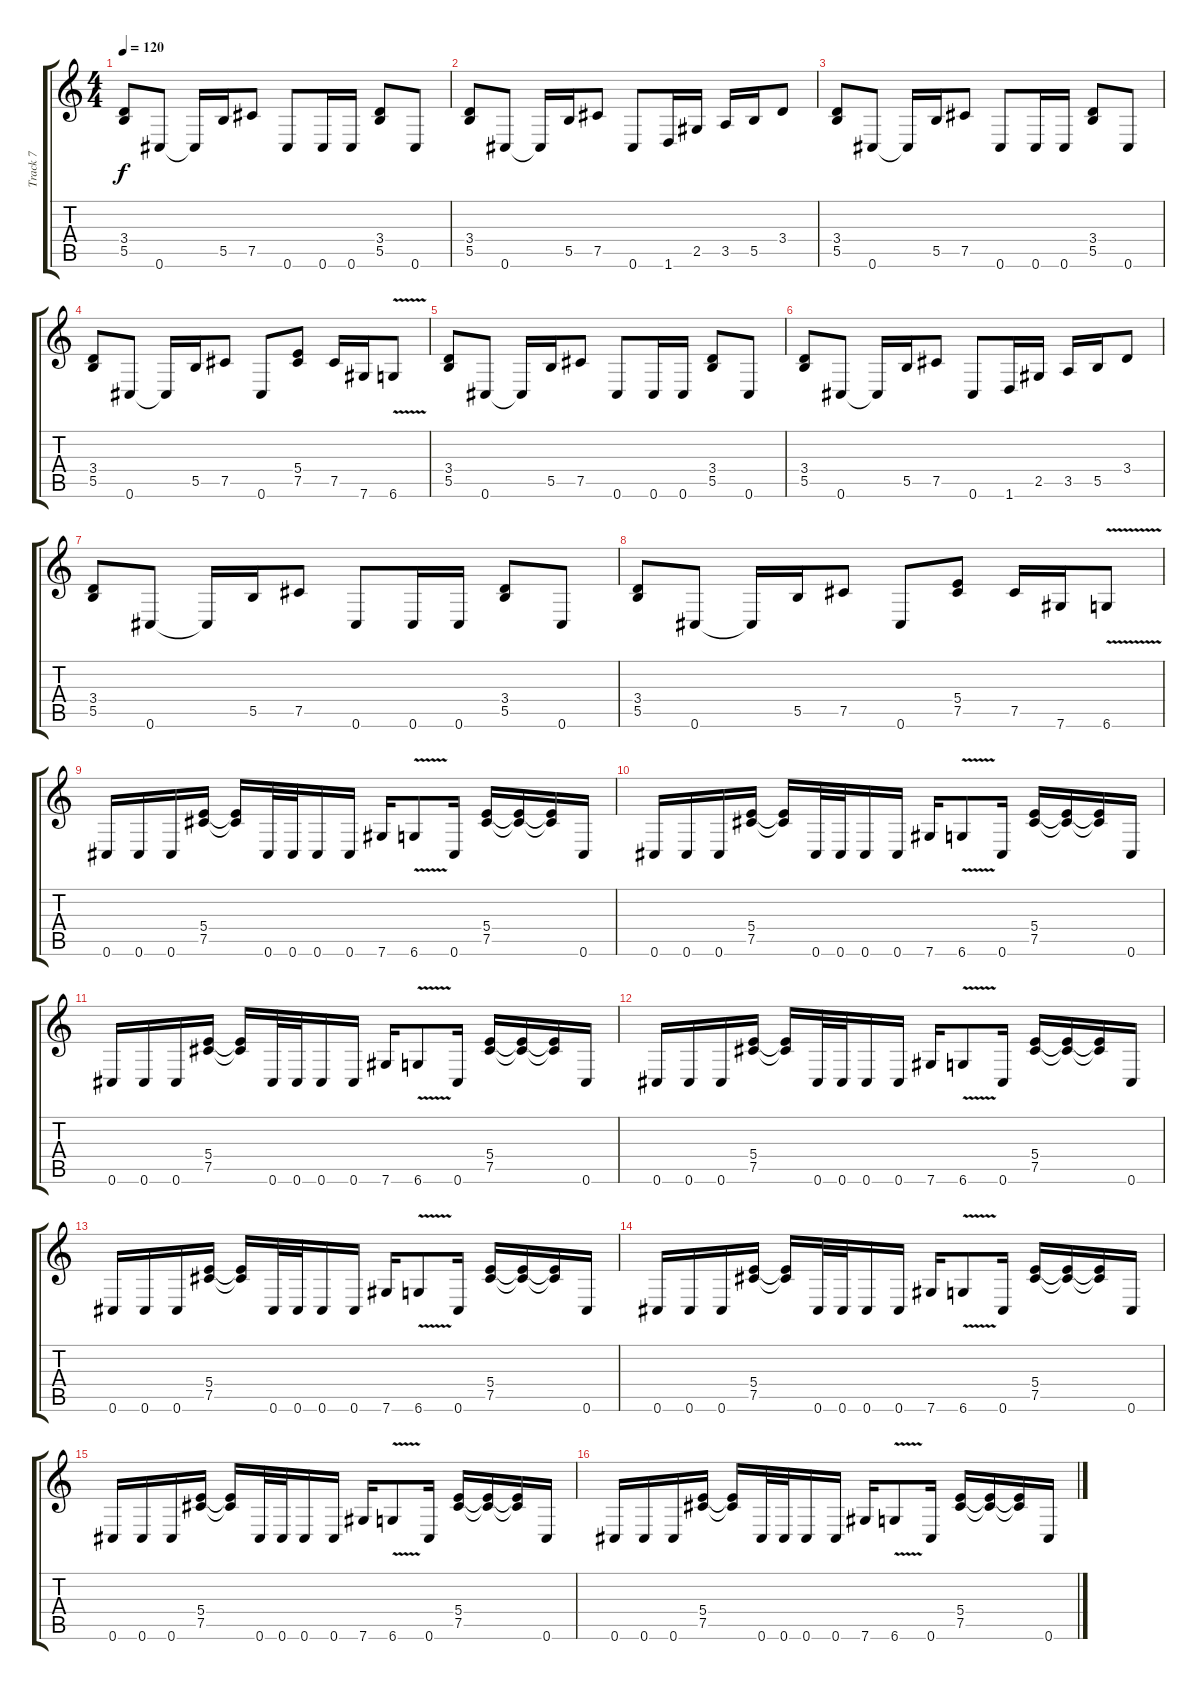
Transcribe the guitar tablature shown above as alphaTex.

\track ("Track 7" "Track 7") {instrument distortionguitar}
\staff {score tabs}
\tuning (Db4 Ab3 E3 B2 Gb2 Db2) {hide}
\ts (4 4)
\tempo 120
\clef g2
\ks c
(3.4 5.5).8{dy f} 0.6.8 0.6{t}.16 5.5.16 7.5.8 0.6.8 0.6.16 0.6.16 (3.4 5.5).8 0.6.8 |
(3.4 5.5).8 0.6.8 0.6{t}.16 5.5.16 7.5.8 0.6.8 1.6.16 2.5.16 3.5.16 5.5.16 3.4.8 |
(3.4 5.5).8 0.6.8 0.6{t}.16 5.5.16 7.5.8 0.6.8 0.6.16 0.6.16 (3.4 5.5).8 0.6.8 |
(3.4 5.5).8 0.6.8 0.6{t}.16 5.5.16 7.5.8 0.6.8 (5.4 7.5).8 7.5.16 7.6.16 6.6{v}.8 |
(3.4 5.5).8 0.6.8 0.6{t}.16 5.5.16 7.5.8 0.6.8 0.6.16 0.6.16 (3.4 5.5).8 0.6.8 |
(3.4 5.5).8 0.6.8 0.6{t}.16 5.5.16 7.5.8 0.6.8 1.6.16 2.5.16 3.5.16 5.5.16 3.4.8 |
(3.4 5.5).8 0.6.8 0.6{t}.16 5.5.16 7.5.8 0.6.8 0.6.16 0.6.16 (3.4 5.5).8 0.6.8 |
(3.4 5.5).8 0.6.8 0.6{t}.16 5.5.16 7.5.8 0.6.8 (5.4 7.5).8 7.5.16 7.6.16 6.6{v}.8 |
0.6.16 0.6.16 0.6.16 (5.4 7.5).16 (5.4{t} 7.5{t}).16 0.6.32 0.6.32 0.6.16 0.6.16 7.6.16 6.6{v}.8 0.6.16 (5.4 7.5).16 (5.4{t} 7.5{t}).16 (5.4{t} 7.5{t}).16 0.6.16 |
0.6.16 0.6.16 0.6.16 (5.4 7.5).16 (5.4{t} 7.5{t}).16 0.6.32 0.6.32 0.6.16 0.6.16 7.6.16 6.6{v}.8 0.6.16 (5.4 7.5).16 (5.4{t} 7.5{t}).16 (5.4{t} 7.5{t}).16 0.6.16 |
0.6.16 0.6.16 0.6.16 (5.4 7.5).16 (5.4{t} 7.5{t}).16 0.6.32 0.6.32 0.6.16 0.6.16 7.6.16 6.6{v}.8 0.6.16 (5.4 7.5).16 (5.4{t} 7.5{t}).16 (5.4{t} 7.5{t}).16 0.6.16 |
0.6.16 0.6.16 0.6.16 (5.4 7.5).16 (5.4{t} 7.5{t}).16 0.6.32 0.6.32 0.6.16 0.6.16 7.6.16 6.6{v}.8 0.6.16 (5.4 7.5).16 (5.4{t} 7.5{t}).16 (5.4{t} 7.5{t}).16 0.6.16 |
0.6.16 0.6.16 0.6.16 (5.4 7.5).16 (5.4{t} 7.5{t}).16 0.6.32 0.6.32 0.6.16 0.6.16 7.6.16 6.6{v}.8 0.6.16 (5.4 7.5).16 (5.4{t} 7.5{t}).16 (5.4{t} 7.5{t}).16 0.6.16 |
0.6.16 0.6.16 0.6.16 (5.4 7.5).16 (5.4{t} 7.5{t}).16 0.6.32 0.6.32 0.6.16 0.6.16 7.6.16 6.6{v}.8 0.6.16 (5.4 7.5).16 (5.4{t} 7.5{t}).16 (5.4{t} 7.5{t}).16 0.6.16 |
0.6.16 0.6.16 0.6.16 (5.4 7.5).16 (5.4{t} 7.5{t}).16 0.6.32 0.6.32 0.6.16 0.6.16 7.6.16 6.6{v}.8 0.6.16 (5.4 7.5).16 (5.4{t} 7.5{t}).16 (5.4{t} 7.5{t}).16 0.6.16 |
0.6.16 0.6.16 0.6.16 (5.4 7.5).16 (5.4{t} 7.5{t}).16 0.6.32 0.6.32 0.6.16 0.6.16 7.6.16 6.6{v}.8 0.6.16 (5.4 7.5).16 (5.4{t} 7.5{t}).16 (5.4{t} 7.5{t}).16 0.6.16
